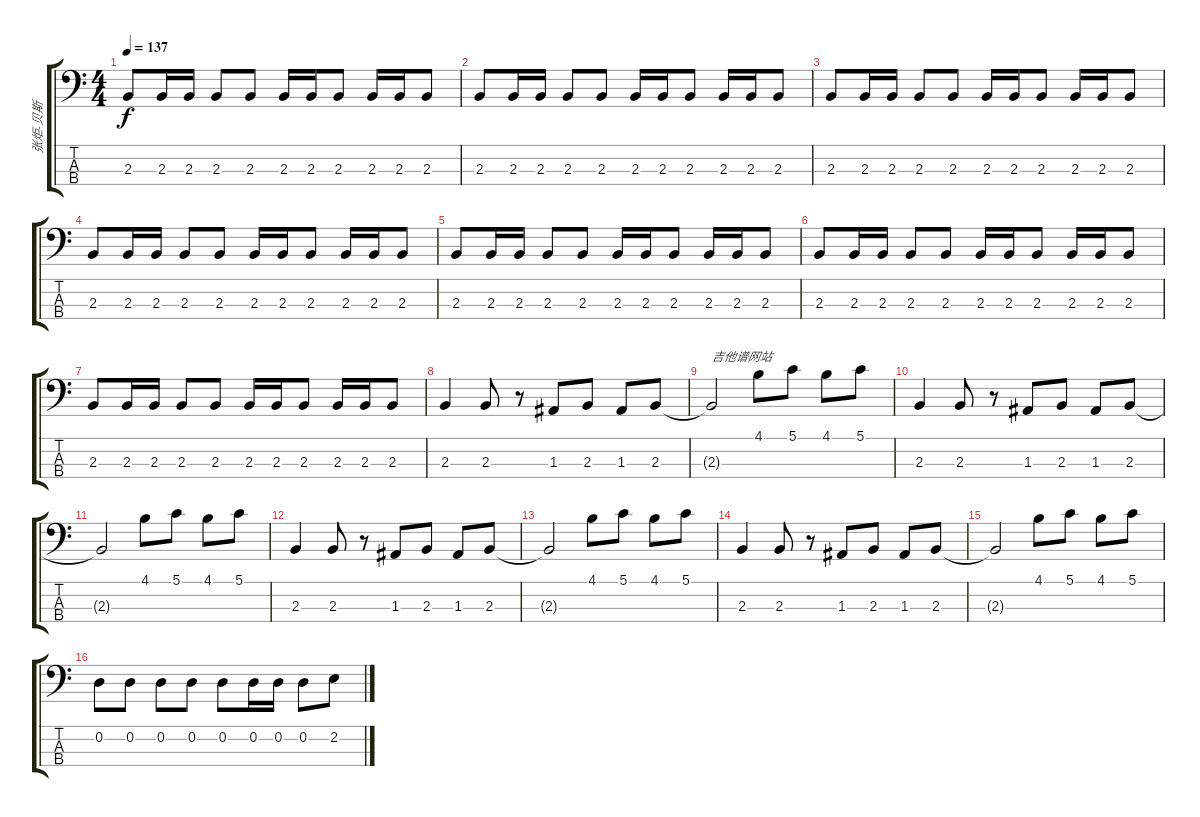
\track ("张炬-贝斯" "张炬-贝斯") {instrument electricbassfinger}
\staff {score tabs}
\tuning (G2 D2 A1 E1) {hide}
\ts (4 4)
\tempo 137
\clef f4
\ks c
2.3.8{dy f} 2.3.16 2.3.16 2.3.8 2.3.8 2.3.16 2.3.16 2.3.8 2.3.16 2.3.16 2.3.8 |
2.3.8 2.3.16 2.3.16 2.3.8 2.3.8 2.3.16 2.3.16 2.3.8 2.3.16 2.3.16 2.3.8 |
2.3.8 2.3.16 2.3.16 2.3.8 2.3.8 2.3.16 2.3.16 2.3.8 2.3.16 2.3.16 2.3.8 |
2.3.8 2.3.16 2.3.16 2.3.8 2.3.8 2.3.16 2.3.16 2.3.8 2.3.16 2.3.16 2.3.8 |
2.3.8 2.3.16 2.3.16 2.3.8 2.3.8 2.3.16 2.3.16 2.3.8 2.3.16 2.3.16 2.3.8 |
2.3.8 2.3.16 2.3.16 2.3.8 2.3.8 2.3.16 2.3.16 2.3.8 2.3.16 2.3.16 2.3.8 |
2.3.8 2.3.16 2.3.16 2.3.8 2.3.8 2.3.16 2.3.16 2.3.8 2.3.16 2.3.16 2.3.8 |
2.3.4 2.3.8 r.8 1.3.8 2.3.8 1.3.8 2.3.8 |
2.3{t}.2{txt "吉他谱网站"} 4.1.8 5.1.8 4.1.8 5.1.8 |
2.3.4 2.3.8 r.8 1.3.8 2.3.8 1.3.8 2.3.8 |
2.3{t}.2 4.1.8 5.1.8 4.1.8 5.1.8 |
2.3.4 2.3.8 r.8 1.3.8 2.3.8 1.3.8 2.3.8 |
2.3{t}.2 4.1.8 5.1.8 4.1.8 5.1.8 |
2.3.4 2.3.8 r.8 1.3.8 2.3.8 1.3.8 2.3.8 |
2.3{t}.2 4.1.8 5.1.8 4.1.8 5.1.8 |
0.2.8 0.2.8 0.2.8 0.2.8 0.2.8 0.2.16 0.2.16 0.2.8 2.2.8
